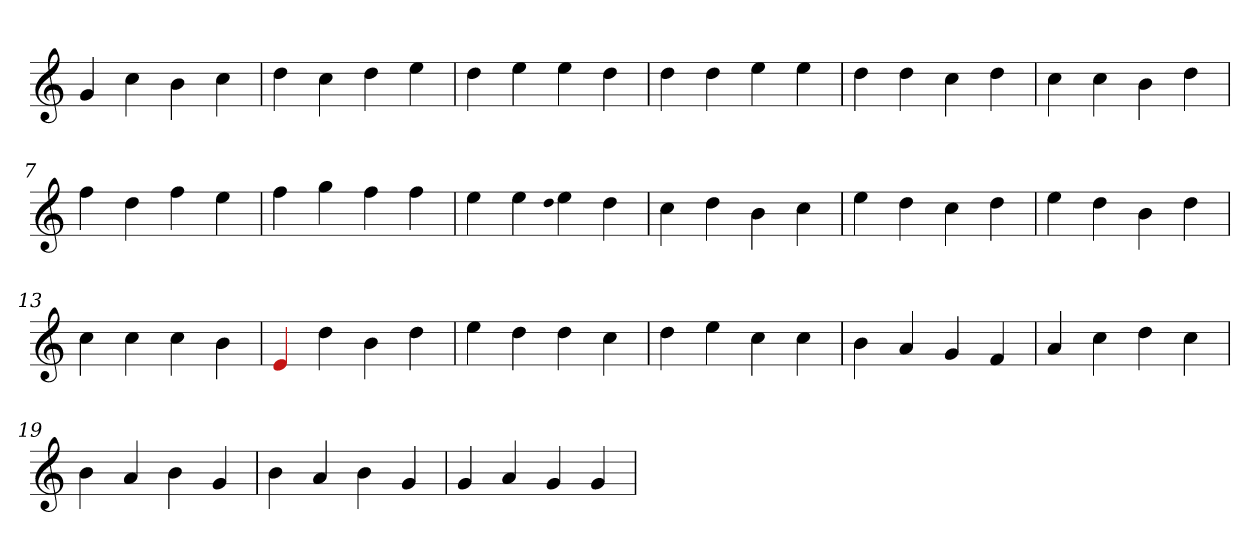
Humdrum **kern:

**kern
*part1
*staff1
*clefG2
=1
4g
4cc
4b
4cc
=2
4dd
4cc
4dd
4ee
=3
4dd
4ee
4ee
4dd
=4
4dd
4dd
4ee
4ee
=5
4dd
4dd
4cc
4dd
=6
4cc
4cc
4b
4dd
=7
4ff
4dd
4ff
4ee
=8
4ff
4gg
4ff
4ff
=9
4ee
4ee
qqdd
4ee
4dd
=10
4cc
4dd
4b
4cc
=11
4ee
4dd
4cc
4dd
=12
4ee
4dd
4b
4dd
=13
4cc
4cc
4cc
4b
=14
4Re
4dd
4b
4dd
=15
4ee
4dd
4dd
4cc
=16
4dd
4ee
4cc
4cc
=17
4b
4a
4g
4f
=18
4a
4cc
4dd
4cc
=19
4b
4a
4b
4g
=20
4b
4a
4b
4g
=21
4g
4a
4g
4g
=
*-
